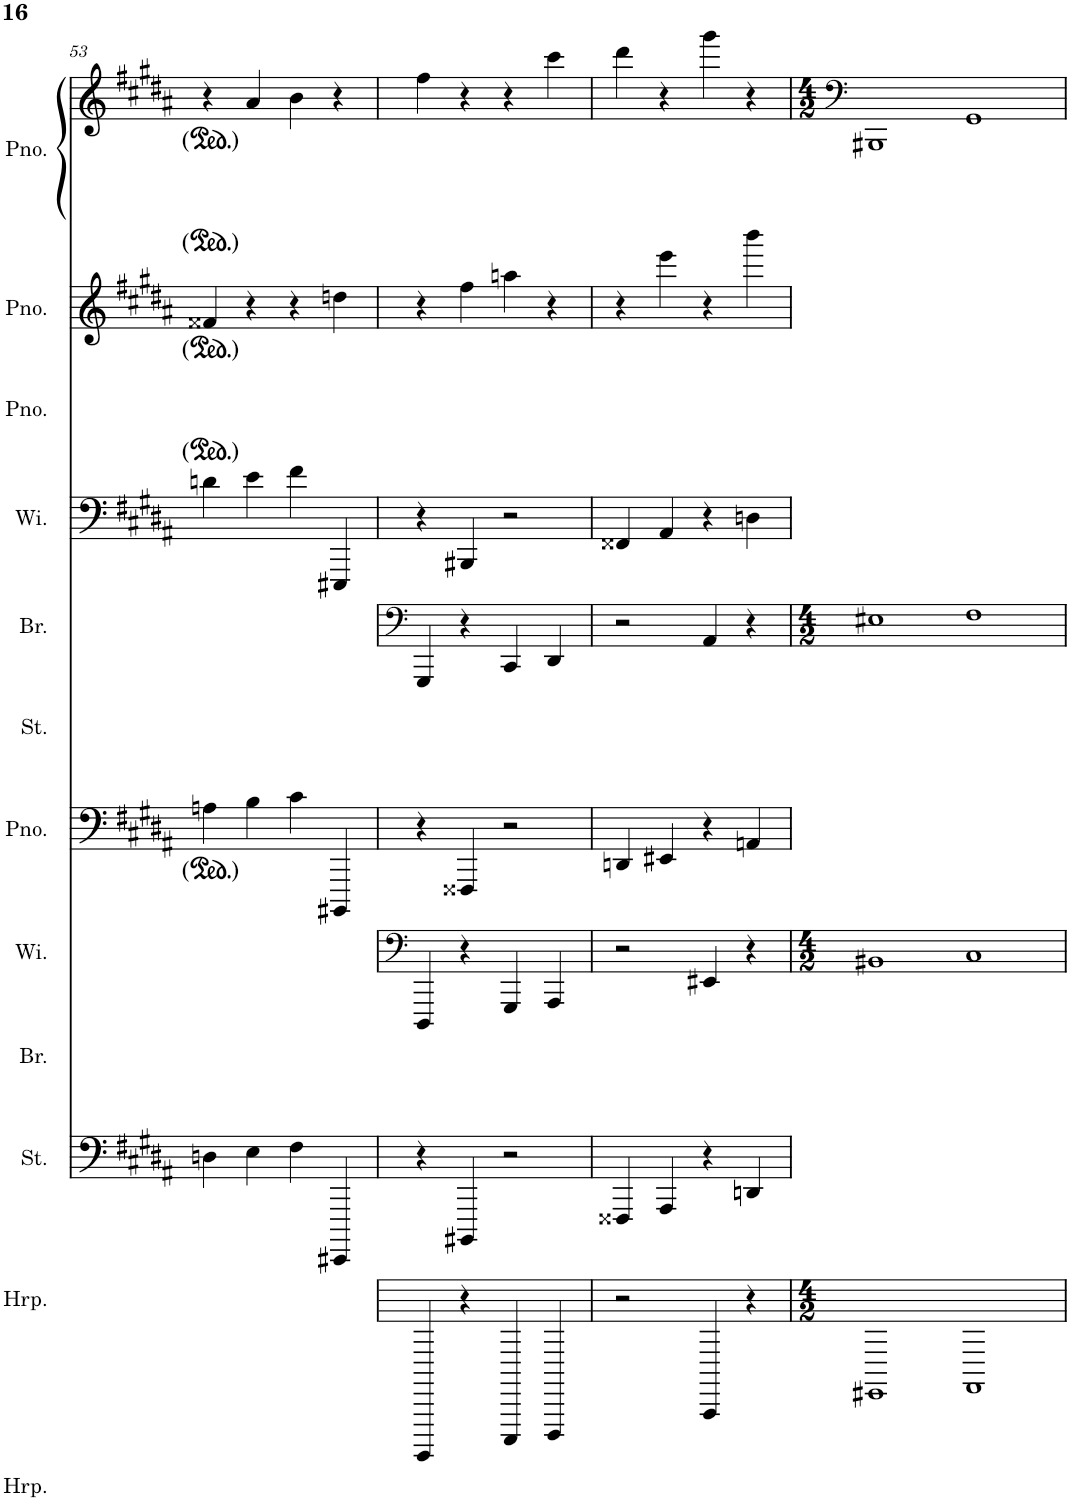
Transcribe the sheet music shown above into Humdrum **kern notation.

**kern	**kern	**kern	**kern	**kern	**kern	**kern	**kern	**kern	**kern	**kern	**kern	**kern
*part12	*part11	*part10	*part9	*part8	*part7	*part6	*part5	*part4	*part3	*part2	*part1	*part1
*staff13	*staff12	*staff11	*staff10	*staff9	*staff8	*staff7	*staff6	*staff5	*staff4	*staff3	*staff2	*staff1
*I"Harp	*I"Harp	*I"Strings	*I"Brass	*I"Winds	*I"Piano	*I"Strings	*I"Brass	*I"Winds	*I"Piano	*I"Piano	*I"Piano	*
*I'Hrp.	*I'Hrp.	*I'St.	*I'Br.	*I'Wi.	*I'Pno.	*I'St.	*I'Br.	*I'Wi.	*I'Pno.	*I'Pno.	*I'Pno.	*
!!LO:PB:g=z
*clefG2	*clefG2	*clefF4	*clefG2	*clefG2	*clefF4	*clefG2	*clefG2	*clefF4	*clefG2	*clefG2	*clefG2	*clefG2
*k[f#c#g#d#a#]	*k[f#c#g#d#a#]	*k[f#c#g#d#a#]	*k[f#c#g#d#a#]	*k[f#c#g#d#a#]	*k[f#c#g#d#a#]	*k[f#c#g#d#a#]	*k[f#c#g#d#a#]	*k[f#c#g#d#a#]	*k[f#c#g#d#a#]	*k[f#c#g#d#a#]	*k[f#c#g#d#a#]	*k[f#c#g#d#a#]
*M4/4	*M4/4	*M4/4	*M4/4	*M4/4	*M4/4	*M4/4	*M4/4	*M4/4	*M4/4	*M4/4	*M4/4	*M4/4
=53	=53	=53	=53	=53	=53	=53	=53	=53	=53	=53	=53	=53
1r	1r	4Dn\	1r	1r	4An\	1r	1r	4dn\	1r	4f##X/	1r	4r
.	.	4E\	.	.	4B\	.	.	4e\	.	4r	.	4a#/
.	.	4F#\	.	.	4c#\	.	.	4f#\	.	4r	.	4b\
.	.	4EEEE#X/	.	.	4BBBB#X/	.	.	4EEE#X/	.	4ddn\	.	4r
=54	=54	=54	=54	=54	=54	=54	=54	=54	=54	=54	=54	=54
*	*	*	*	*clefF4	*	*	*clefF4	*	*	*	*	*
1r	4GGGG#/	4r	1r	4DDD#/	4r	1r	4GGG#/	4r	1r	4r	1r	4ff#\
.	4r	4BBBB#X/	.	4r	4FFF##X/	.	4r	4BBB#X/	.	4ff#\	.	4r
.	4CCC#/	2r	.	4GGG#/	2r	.	4CC#/	2r	.	4aan\	.	4r
.	4DDD#/	.	.	4AAA#/	.	.	4DD#/	.	.	4r	.	4ccc#\
=55	=55	=55	=55	=55	=55	=55	=55	=55	=55	=55	=55	=55
1r	2r	4FFF##X/	1r	2r	4DDn/	1r	2r	4FF##X/	1r	4r	1r	4ddd#\
.	.	4AAA#/	.	.	4EE#X/	.	.	4AA#/	.	4eee\	.	4r
.	4AAA#/	4r	.	4EE#X/	4r	.	4AA#/	4r	.	4r	.	4ggg#\
.	4r	4DDn/	.	4r	4AAn/	.	4r	4Dn\	.	4bbb\	.	4r
=56	=56	=56	=56	=56	=56	=56	=56	=56	=56	=56	=56	=56
*	*	*	*	*	*	*	*	*	*	*	*	*clefF4
*M4/2	*M4/2	*M4/2	*M4/2	*M4/2	*M4/2	*M4/2	*M4/2	*M4/2	*M4/2	*M4/2	*M4/2	*M4/2
0r	1EE#X	0r	0r	1BB#X	0r	0r	1E#X	0r	0r	0r	0r	1BBB#X
.	1FF#	.	.	1C#	.	.	1F#	.	.	.	.	1GG#
=	=	=	=	=	=	=	=	=	=	=	=	=
*-	*-	*-	*-	*-	*-	*-	*-	*-	*-	*-	*-	*-
